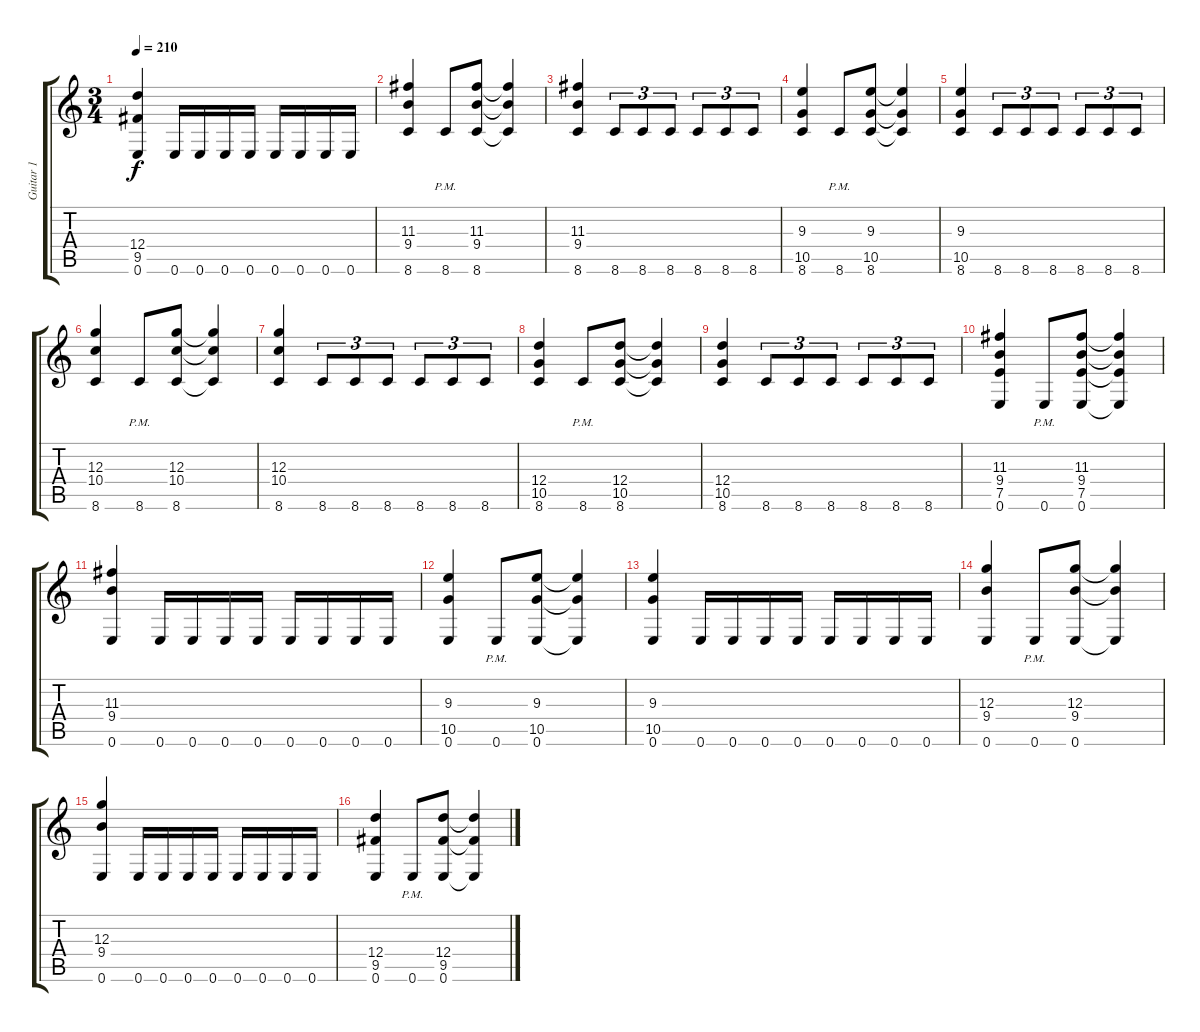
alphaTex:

\track ("Guitar 1" "Guitar 1") {instrument distortionguitar}
\staff {score tabs}
\tuning (E4 B3 G3 D3 A2 E2) {hide}
\ts (3 4)
\tempo 210
\clef g2
\ks c
(12.4 9.5 0.6).4{dy f} 0.6.16 0.6.16 0.6.16 0.6.16 0.6.16 0.6.16 0.6.16 0.6.16 |
(11.3 9.4 8.6).4 8.6{pm}.8 (11.3 9.4 8.6).8 (11.3{t} 9.4{t} 8.6{t}).4 |
(11.3 9.4 8.6).4 8.6.8{tu (3 2)} 8.6.8{tu (3 2)} 8.6.8{tu (3 2)} 8.6.8{tu (3 2)} 8.6.8{tu (3 2)} 8.6.8{tu (3 2)} |
(9.3 10.5 8.6).4 8.6{pm}.8 (9.3 10.5 8.6).8 (9.3{t} 10.5{t} 8.6{t}).4 |
(9.3 10.5 8.6).4 8.6.8{tu (3 2)} 8.6.8{tu (3 2)} 8.6.8{tu (3 2)} 8.6.8{tu (3 2)} 8.6.8{tu (3 2)} 8.6.8{tu (3 2)} |
(12.3 10.4 8.6).4 8.6{pm}.8 (12.3 10.4 8.6).8 (12.3{t} 10.4{t} 8.6{t}).4 |
(12.3 10.4 8.6).4 8.6.8{tu (3 2)} 8.6.8{tu (3 2)} 8.6.8{tu (3 2)} 8.6.8{tu (3 2)} 8.6.8{tu (3 2)} 8.6.8{tu (3 2)} |
(12.4 10.5 8.6).4 8.6{pm}.8 (12.4 10.5 8.6).8 (12.4{t} 10.5{t} 8.6{t}).4 |
(12.4 10.5 8.6).4 8.6.8{tu (3 2)} 8.6.8{tu (3 2)} 8.6.8{tu (3 2)} 8.6.8{tu (3 2)} 8.6.8{tu (3 2)} 8.6.8{tu (3 2)} |
(11.3 9.4 7.5 0.6).4 0.6{pm}.8 (11.3 9.4 7.5 0.6).8 (11.3{t} 9.4{t} 7.5{t} 0.6{t}).4 |
(11.3 9.4 0.6).4 0.6.16 0.6.16 0.6.16 0.6.16 0.6.16 0.6.16 0.6.16 0.6.16 |
(9.3 10.5 0.6).4 0.6{pm}.8 (9.3 10.5 0.6).8 (9.3{t} 10.5{t} 0.6{t}).4 |
(9.3 10.5 0.6).4 0.6.16 0.6.16 0.6.16 0.6.16 0.6.16 0.6.16 0.6.16 0.6.16 |
(12.3 9.4 0.6).4 0.6{pm}.8 (12.3 9.4 0.6).8 (12.3{t} 9.4{t} 0.6{t}).4 |
(12.3 9.4 0.6).4 0.6.16 0.6.16 0.6.16 0.6.16 0.6.16 0.6.16 0.6.16 0.6.16 |
(12.4 9.5 0.6).4 0.6{pm}.8 (12.4 9.5 0.6).8 (12.4{t} 9.5{t} 0.6{t}).4
